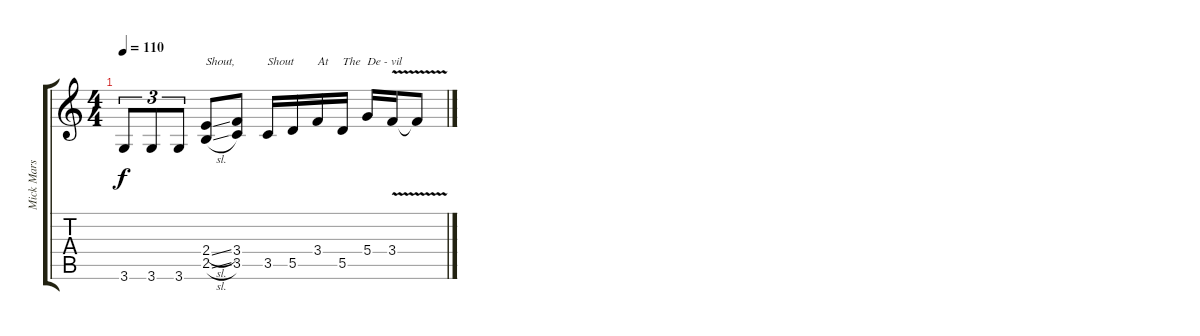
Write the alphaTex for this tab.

\track ("Mick Mars (Lead Guitar)" "Mick Mars ") {instrument distortionguitar}
\staff {score tabs}
\tuning (E4 B3 G3 D3 A2 E2) {hide}
\ts (4 4)
\tempo 110
\clef g2
\ks c
3.6.8{tu (3 2) dy f instrument electricguitarmuted} 3.6.8{tu (3 2)} 3.6.8{tu (3 2)} (2.4{sl} 2.5{sl}).8{txt "Shout," instrument distortionguitar} (3.4 3.5).8 3.5.16{txt "Shout"} 5.5.16 3.4.16{txt "At"} 5.5.16{txt "The"} 5.4.16{txt "De - vil"} 3.4{v}.16 3.4{t}.8
